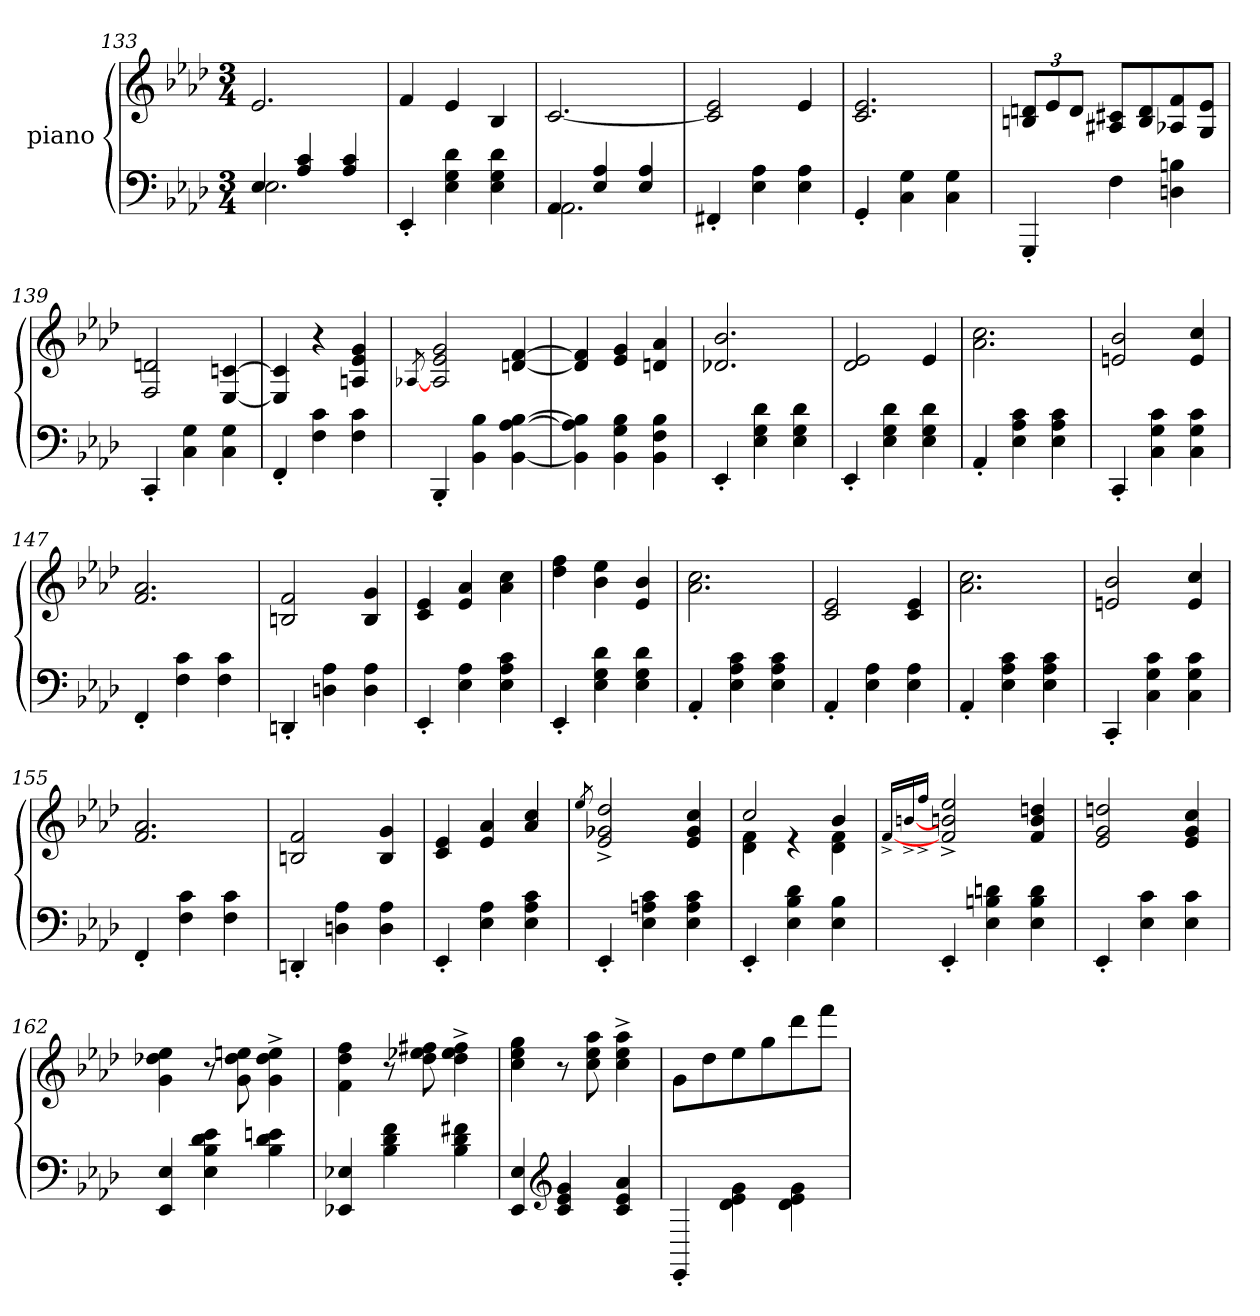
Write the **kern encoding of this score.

**kern	**kern
*part2	*part1
*staff2	*staff1
*I"piano	*I"piano
*clefF4	*clefG2
*k[b-e-a-d-]	*k[b-e-a-d-]
*M3/4	*M3/4
=133	=133
*^	*
4E-/	2.E-\	2.e-/
4A-/ 4c/	.	.
4A-/ 4c/	.	.
*v	*v	*
=134	=134
4EE-'>/	4f/
4E-\ 4G\ 4d-\	4e-/
4E-\ 4G\ 4d-\	4B-/
=135	=135
*^	*
4AA-/	2.AA-\	[2.c/
4E-/ 4A-/	.	.
4E-/ 4A-/	.	.
*v	*v	*
=136	=136
4FF#X'>/	2c/] 2e-/
4E-\ 4A-\	.
4E-\ 4A-\	4e-/
=137	=137
4GG'>/	2.c/ 2.e-/
4C\ 4G\	.
4C\ 4G\	.
=138	=138
4GGG'>/	12Bn/ 12dn/L
.	12e-/
.	12d/J
4F\	8A#X/ 8c#X/L
.	8B/ 8d/
4Dn\ 4Bn\	8A-X/ 8f/
.	8G/ 8e-/J
=139	=139
4CC'>/	2F/ 2dn/
4C\ 4G\	.
4C\ 4G\	[4E-/ [4cn/
=140	=140
4FF'>/	4E-/] 4c/]
4F\ 4c\	4r
4F\ 4c\	4An/ 4e-/ 4g/
=141	=141
.	[8qA-X/
4BBB-'>/	2A-/ 2e-/ 2g/
4BB-\ 4B-\	.
[4BB-\ [4A-\ [4B-\	[4dn/ [4f/
=142	=142
4BB-\] 4A-\] 4B-\]	4dn/] 4f/]
4BB-\ 4G\ 4B-\	4e-/ 4g/
4BB-\ 4F\ 4B-\	4dn/ 4a-/
=143	=143
4EE-'>/	2.d-X/ 2.b-/
4E-\ 4G\ 4d-\	.
4E-\ 4G\ 4d-\	.
=144	=144
4EE-'>/	2d-/ 2e-/
4E-\ 4G\ 4d-\	.
4E-\ 4G\ 4d-\	4e-/
=145	=145
4AA-'>/	2.a-\ 2.cc\
4E-\ 4A-\ 4c\	.
4E-\ 4A-\ 4c\	.
=146	=146
4CC'>/	2en/ 2b-/
4C\ 4G\ 4c\	.
4C\ 4G\ 4c\	4e/ 4cc/
=147	=147
4FF'>/	2.f/ 2.a-/
4F\ 4c\	.
4F\ 4c\	.
=148	=148
4DDn'>/	2Bn/ 2f/
4Dn\ 4A-\	.
4D\ 4A-\	4B/ 4g/
=149	=149
4EE-'>/	4c/ 4e-/
4E-\ 4A-\	4e-/ 4a-/
4E-\ 4A-\ 4c\	4a-\ 4cc\
=150	=150
4EE-'>/	4dd-\ 4ff\
4E-\ 4G\ 4d-\	4b-\ 4ee-\
4E-\ 4G\ 4d-\	4e-/ 4b-/
=151	=151
4AA-'>/	2.a-\ 2.cc\
4E-\ 4A-\ 4c\	.
4E-\ 4A-\ 4c\	.
=152	=152
4AA-'>/	2c/ 2e-/
4E-\ 4A-\	.
4E-\ 4A-\	4c/ 4e-/
=153	=153
4AA-'>/	2.a-\ 2.cc\
4E-\ 4A-\ 4c\	.
4E-\ 4A-\ 4c\	.
=154	=154
4CC'>/	2en/ 2b-/
4C\ 4G\ 4c\	.
4C\ 4G\ 4c\	4e/ 4cc/
=155	=155
4FF'>/	2.f/ 2.a-/
4F\ 4c\	.
4F\ 4c\	.
=156	=156
4DDn'>/	2Bn/ 2f/
4Dn\ 4A-\	.
4D\ 4A-\	4B/ 4g/
=157	=157
4EE-'>/	4c/ 4e-/
4E-\ 4A-\	4e-/ 4a-/
4E-\ 4A-\ 4c\	4a-/ 4cc/
=158	=158
.	8qee-/
4EE-'>/	2e-/^> 2g-X/^> 2dd-/^>
4E-\ 4An\ 4c\	.
4E-\ 4A\ 4c\	4e-/ 4g-/ 4cc/
=159	=159
*	*^
4EE-'>/	2cc/	4d-\ 4f\
4E-\ 4B-\ 4d-\	.	4r
4E-\ 4B-\	4b-/	4d-\ 4f\
*	*v	*v
=160	=160
.	[16qf^>/LL
.	[16qbn^>/
.	16qff^>/JJ
4EE-'>/	2f/^> 2b/^> 2ee-/^>
4E-\ 4Bn\ 4dn\	.
4E-\ 4B\ 4d\	4f/ 4b/ 4ddn/
=161	=161
4EE-'>/	2e-/ 2g/ 2ddn/
4E-\ 4c\	.
4E-\ 4c\	4e-/ 4g/ 4cc/
=162	=162
4EE-/ 4E-/	4g\ 4dd-X\ 4ee-\
4E-\ 4B-\ 4d-\ 4e-\	8r
.	8g\ 8dd-\ 8een\
4B-\ 4d-\ 4en\	4g\^> 4dd-\^> 4ee\^>
=163	=163
4EE-X/ 4E-X/	4f\ 4dd-\ 4ff\
4B-\ 4d-\ 4f\	8r
.	8dd-\ 8ee-X\ 8ff#X\
4B-\ 4d-\ 4f#X\	4dd-\^> 4ee-\^> 4ff#\^>
=164	=164
4EE-/ 4E-/	4cc\ 4ee-\ 4gg\
*clefG2	*
4c/ 4e-/ 4g/	8r
.	8cc\ 8ee-\ 8aa-\
4c/ 4e-/ 4a-/	4cc\^> 4ee-\^> 4aa-\^>
=165	=165
4EE-'>/	8g\L
.	8dd-\
4d-\ 4e-\ 4g\	8ee-\
.	8gg\
4d-\ 4e-\ 4g\	8ddd-\
.	8fff\J
=	=
*-	*-
